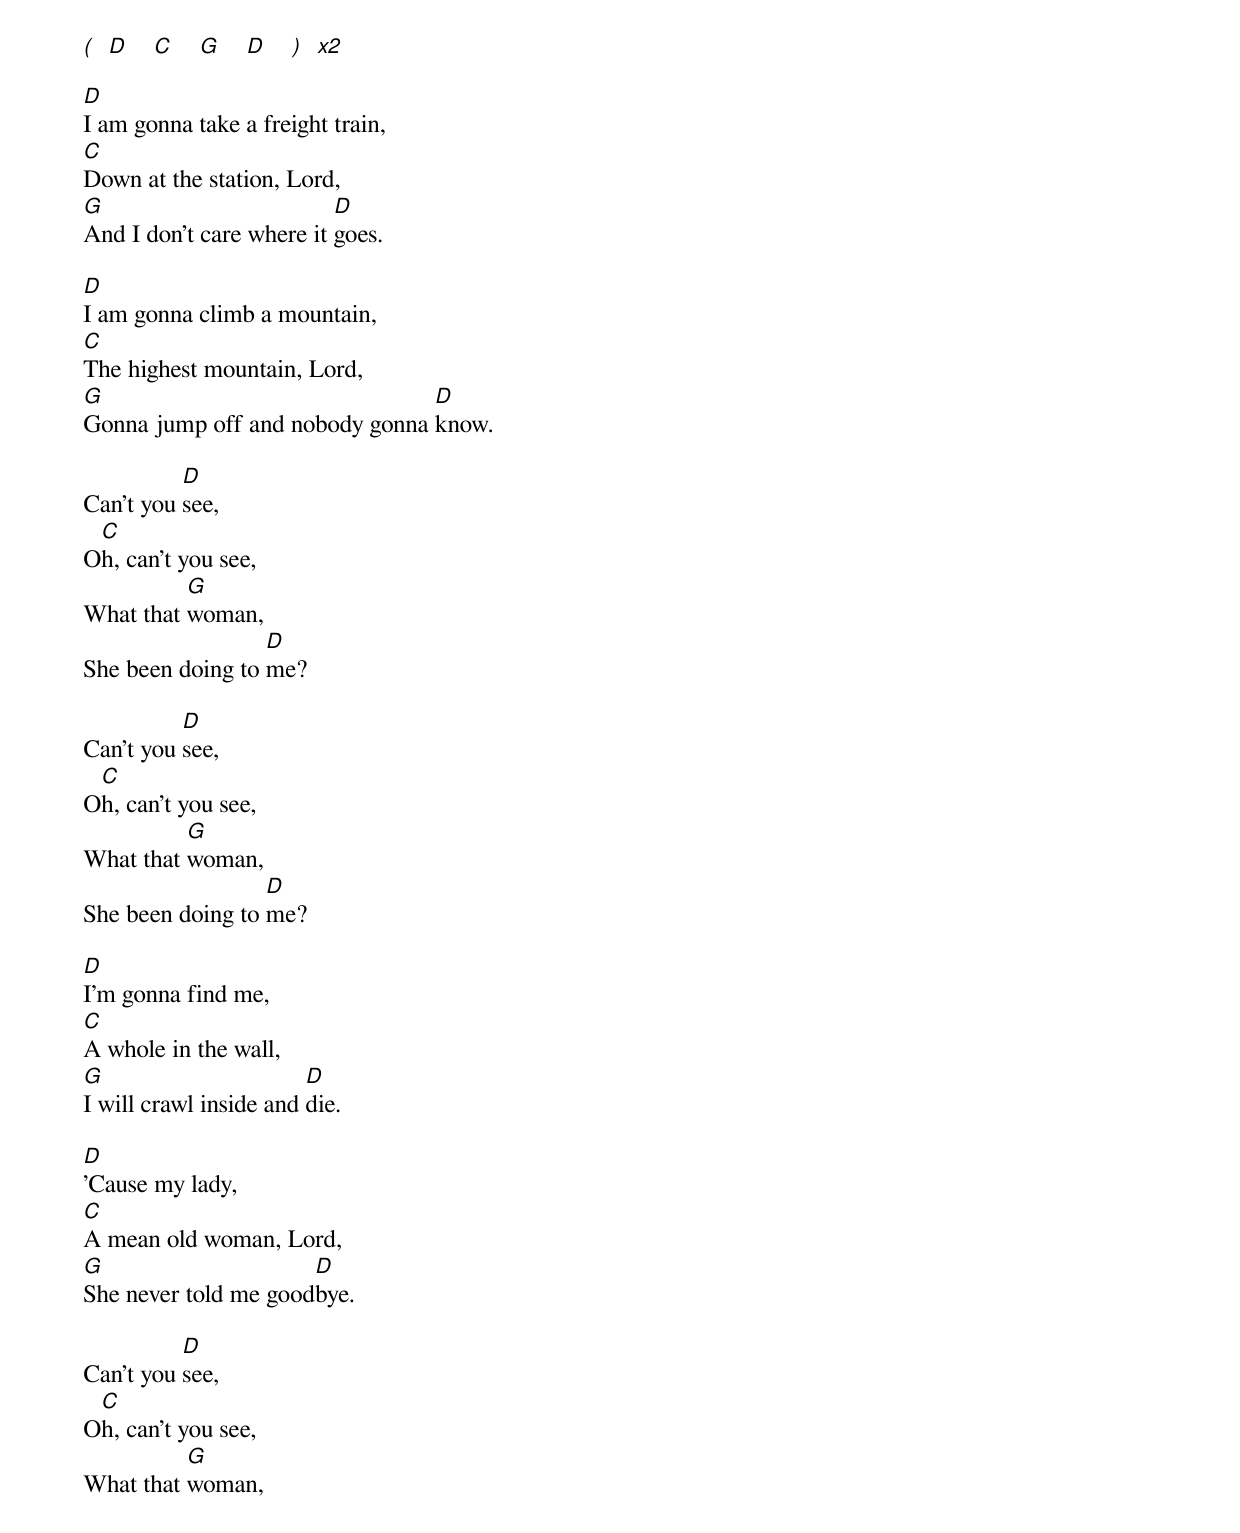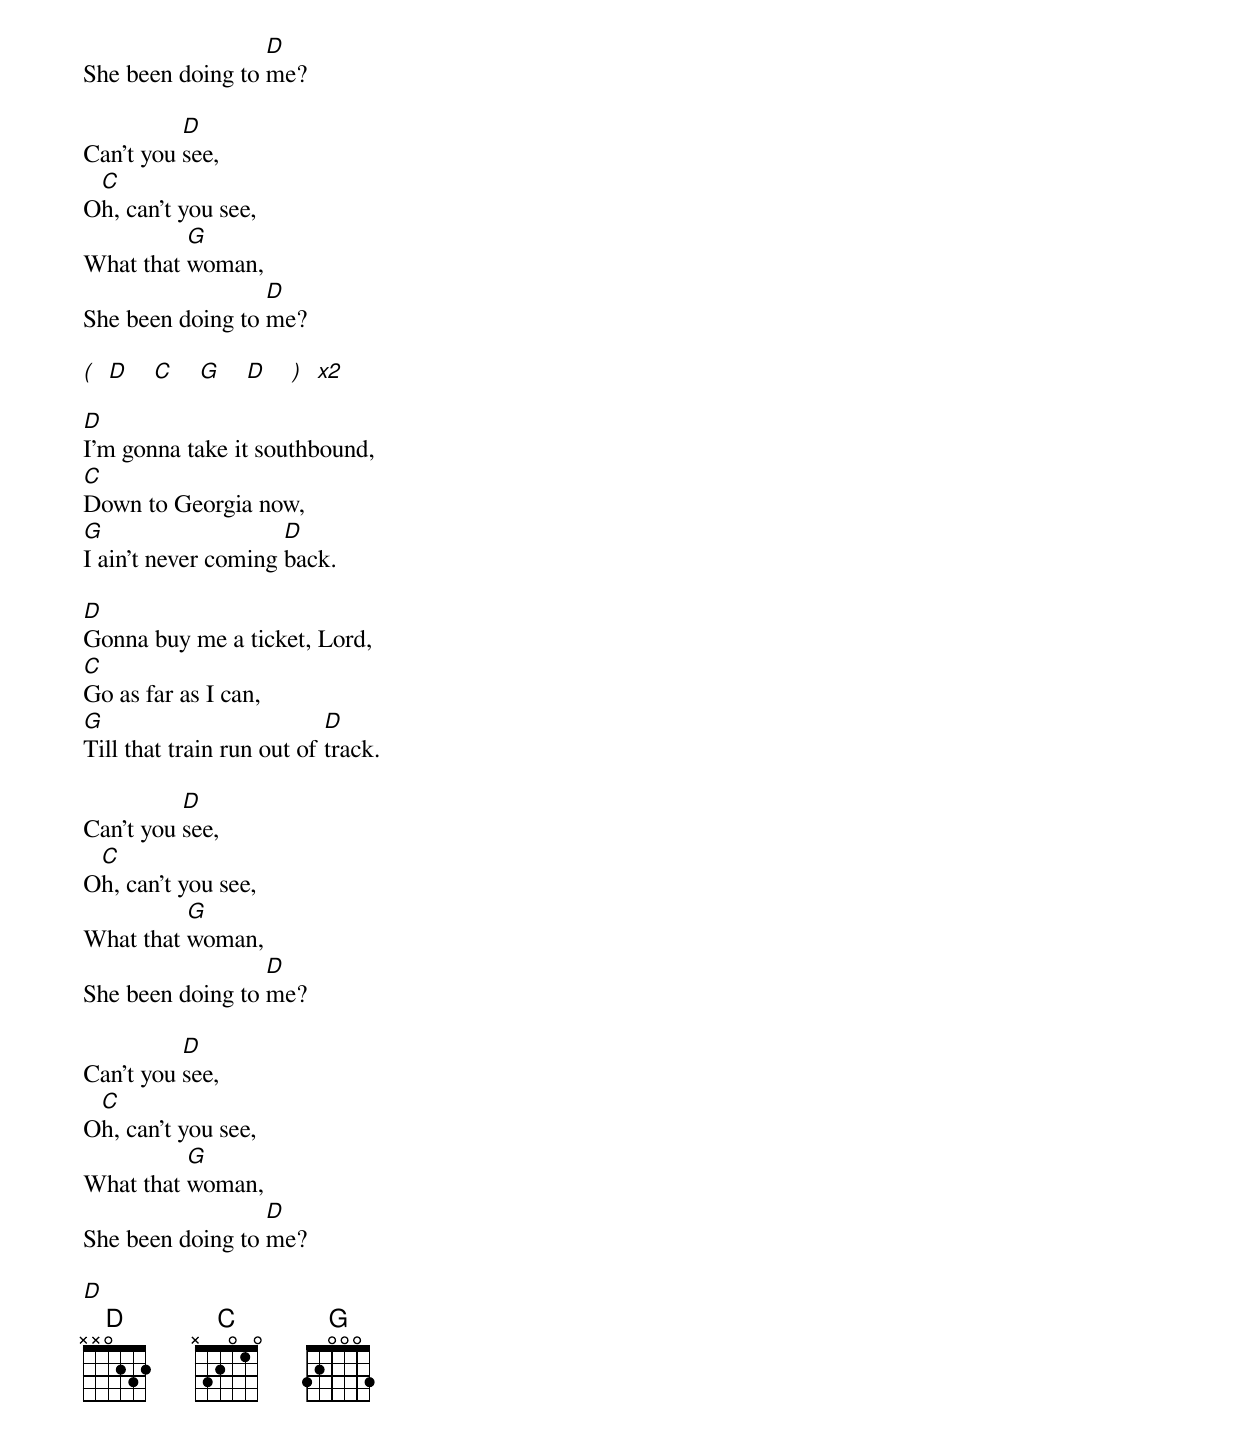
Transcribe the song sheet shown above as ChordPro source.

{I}
[(]  [D]    [C]    [G]    [D]    [)]  [x2]

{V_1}
[D]I am gonna take a freight train,
[C]Down at the station, Lord,
[G]And I don't care where it [D]goes.

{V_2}
[D]I am gonna climb a mountain,
[C]The highest mountain, Lord,
[G]Gonna jump off and nobody gonna [D]know.

{C}
Can't you [D]see,
O[C]h, can't you see,
What that [G]woman,
She been doing to [D]me?

{C}
Can't you [D]see,
O[C]h, can't you see,
What that [G]woman,
She been doing to [D]me?

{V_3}
[D]I'm gonna find me,
[C]A whole in the wall,
[G]I will crawl inside and [D]die.

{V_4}
[D]'Cause my lady,
[C]A mean old woman, Lord,
[G]She never told me good[D]bye.

{C}
Can't you [D]see,
O[C]h, can't you see,
What that [G]woman,
She been doing to [D]me?

{C}
Can't you [D]see,
O[C]h, can't you see,
What that [G]woman,
She been doing to [D]me?

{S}
[(]  [D]    [C]    [G]    [D]    [)]  [x2]

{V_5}
[D]I'm gonna take it southbound,
[C]Down to Georgia now,
[G]I ain't never coming [D]back.

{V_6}
[D]Gonna buy me a ticket, Lord,
[C]Go as far as I can,
[G]Till that train run out of [D]track.

{C}
Can't you [D]see,
O[C]h, can't you see,
What that [G]woman,
She been doing to [D]me?

{C}
Can't you [D]see,
O[C]h, can't you see,
What that [G]woman,
She been doing to [D]me?

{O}
[D]
